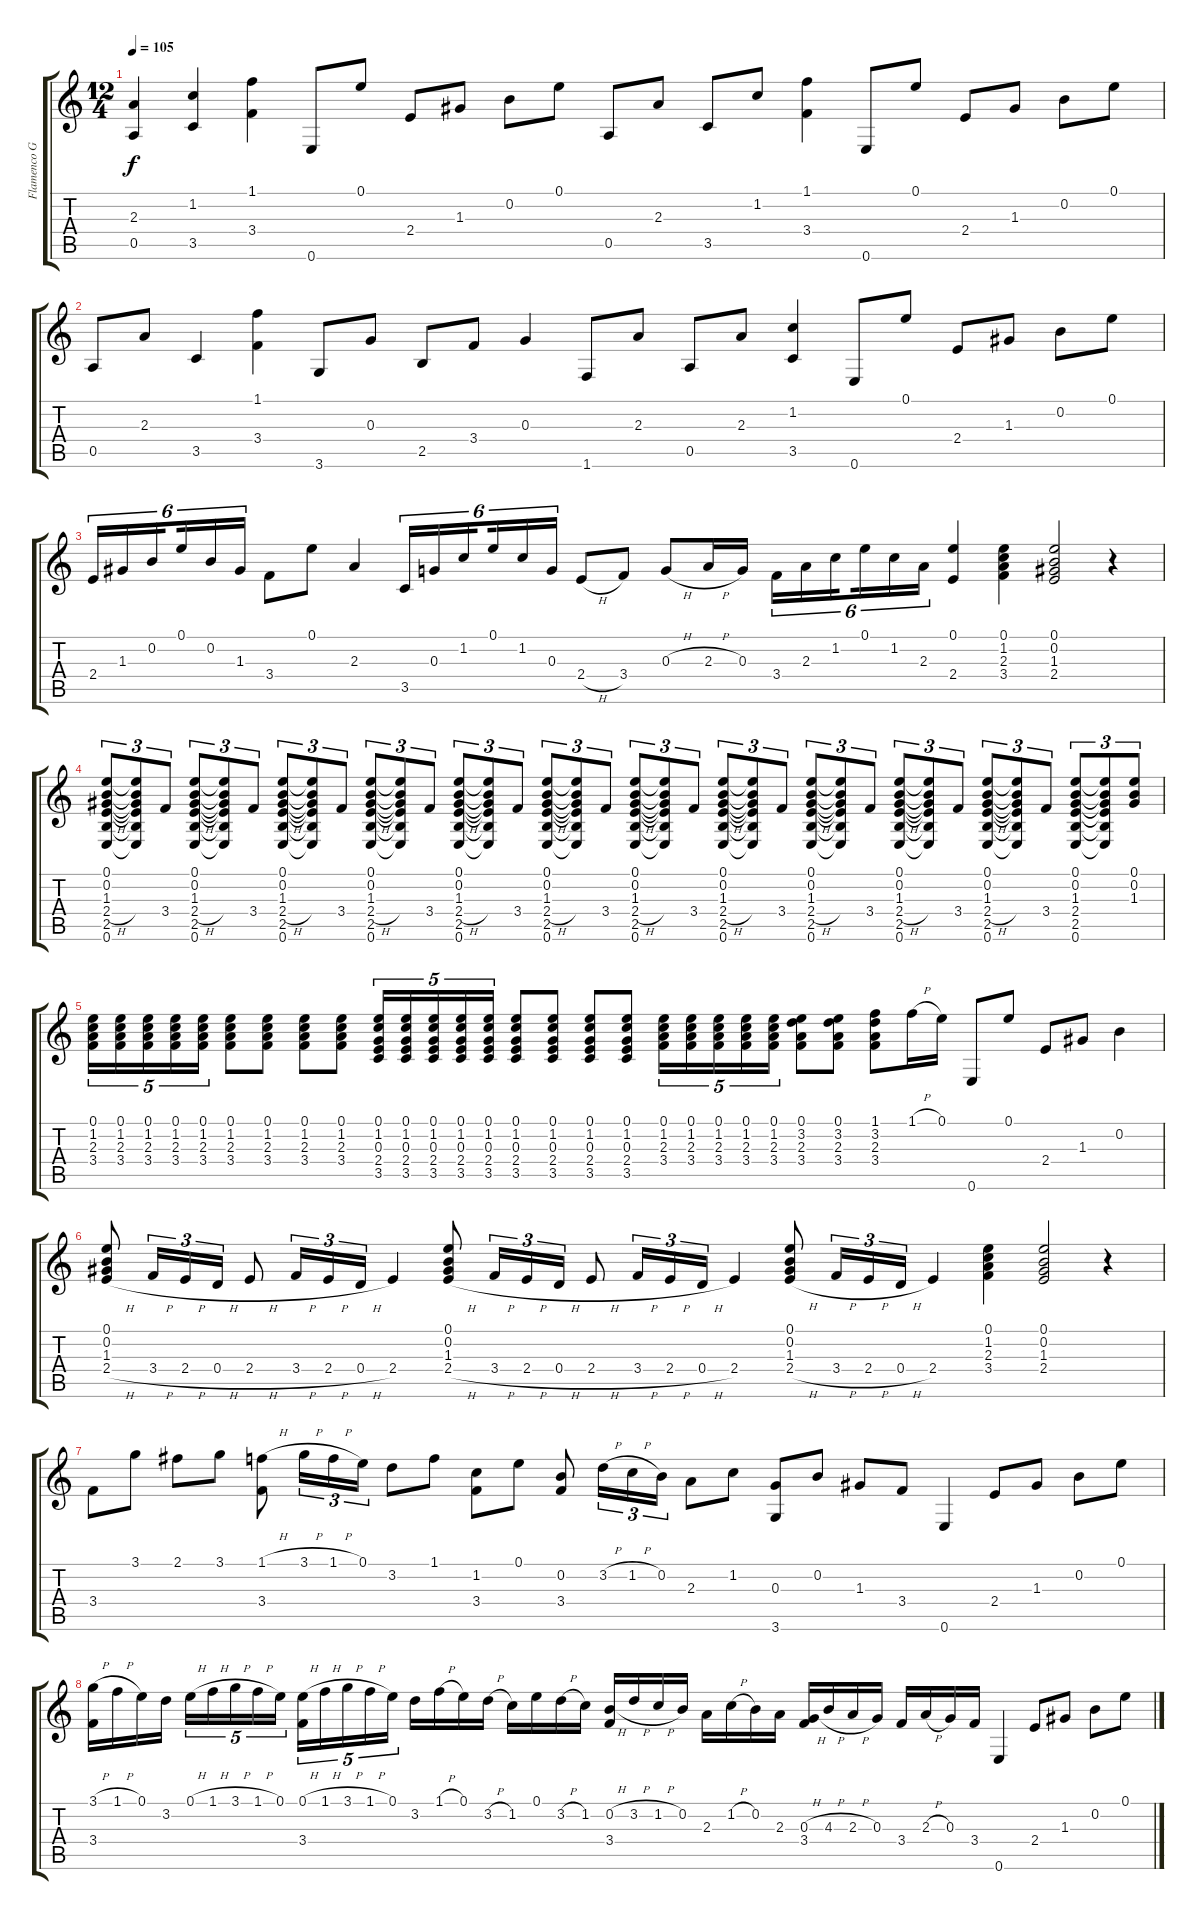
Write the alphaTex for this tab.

\track ("Flamenco Guitar" "Flamenco G") {instrument acousticguitarnylon}
\staff {score tabs}
\tuning (E4 B3 G3 D3 A2 E2) {hide}
\ts (12 4)
\tempo 105
\clef g2
\ks c
(2.3 0.5).4{dy f instrument acousticguitarnylon} (1.2 3.5).4 (1.1 3.4).4 0.6.8 0.1.8 2.4.8 1.3.8 0.2.8 0.1.8 0.5.8 2.3.8 3.5.8 1.2.8 (1.1 3.4).4 0.6.8 0.1.8 2.4.8 1.3.8 0.2.8 0.1.8 |
0.5.8 2.3.8 3.5.4 (1.1 3.4).4 3.6.8 0.3.8 2.5.8 3.4.8 0.3.4 1.6.8 2.3.8 0.5.8 2.3.8 (1.2 3.5).4 0.6.8 0.1.8 2.4.8 1.3.8 0.2.8 0.1.8 |
2.4.16{tu (6 4)} 1.3.16{tu (6 4)} 0.2.16{tu (6 4) beam splitsecondary} 0.1.16{tu (6 4)} 0.2.16{tu (6 4)} 1.3.16{tu (6 4)} 3.4.8 0.1.8 2.3.4 3.5.16{tu (6 4)} 0.3.16{tu (6 4)} 1.2.16{tu (6 4) beam splitsecondary} 0.1.16{tu (6 4)} 1.2.16{tu (6 4)} 0.3.16{tu (6 4)} 2.4{h}.8 3.4.8 0.3{h}.8 2.3{h}.16 0.3.16 3.4.16{tu (6 4)} 2.3.16{tu (6 4)} 1.2.16{tu (6 4) beam splitsecondary} 0.1.16{tu (6 4)} 1.2.16{tu (6 4)} 2.3.16{tu (6 4)} (0.1 2.4).4 (0.1 1.2 2.3 3.4).4 (0.1 0.2 1.3 2.4).2 r.4 |
(0.1 0.2 1.3 2.4{h} 2.5 0.6).8{tu (3 2)} (0.1{t} 0.2{t} 1.3{t} 2.4{t} 2.5{t} 0.6{t}).8{tu (3 2)} 3.4.8{tu (3 2)} (0.1 0.2 1.3 2.4{h} 2.5 0.6).8{tu (3 2)} (0.1{t} 0.2{t} 1.3{t} 2.4{t} 2.5{t} 0.6{t}).8{tu (3 2)} 3.4.8{tu (3 2)} (0.1 0.2 1.3 2.4{h} 2.5 0.6).8{tu (3 2)} (0.1{t} 0.2{t} 1.3{t} 2.4{t} 2.5{t} 0.6{t}).8{tu (3 2)} 3.4.8{tu (3 2)} (0.1 0.2 1.3 2.4{h} 2.5 0.6).8{tu (3 2)} (0.1{t} 0.2{t} 1.3{t} 2.4{t} 2.5{t} 0.6{t}).8{tu (3 2)} 3.4.8{tu (3 2)} (0.1 0.2 1.3 2.4{h} 2.5 0.6).8{tu (3 2)} (0.1{t} 0.2{t} 1.3{t} 2.4{t} 2.5{t} 0.6{t}).8{tu (3 2)} 3.4.8{tu (3 2)} (0.1 0.2 1.3 2.4{h} 2.5 0.6).8{tu (3 2)} (0.1{t} 0.2{t} 1.3{t} 2.4{t} 2.5{t} 0.6{t}).8{tu (3 2)} 3.4.8{tu (3 2)} (0.1 0.2 1.3 2.4{h} 2.5 0.6).8{tu (3 2)} (0.1{t} 0.2{t} 1.3{t} 2.4{t} 2.5{t} 0.6{t}).8{tu (3 2)} 3.4.8{tu (3 2)} (0.1 0.2 1.3 2.4{h} 2.5 0.6).8{tu (3 2)} (0.1{t} 0.2{t} 1.3{t} 2.4{t} 2.5{t} 0.6{t}).8{tu (3 2)} 3.4.8{tu (3 2)} (0.1 0.2 1.3 2.4{h} 2.5 0.6).8{tu (3 2)} (0.1{t} 0.2{t} 1.3{t} 2.4{t} 2.5{t} 0.6{t}).8{tu (3 2)} 3.4.8{tu (3 2)} (0.1 0.2 1.3 2.4{h} 2.5 0.6).8{tu (3 2)} (0.1{t} 0.2{t} 1.3{t} 2.4{t} 2.5{t} 0.6{t}).8{tu (3 2)} 3.4.8{tu (3 2)} (0.1 0.2 1.3 2.4{h} 2.5 0.6).8{tu (3 2)} (0.1{t} 0.2{t} 1.3{t} 2.4{t} 2.5{t} 0.6{t}).8{tu (3 2)} 3.4.8{tu (3 2)} (0.1 0.2 1.3 2.4 2.5 0.6).8{tu (3 2)} (0.1{t} 0.2{t} 1.3{t} 2.4{t} 2.5{t} 0.6{t}).8{tu (3 2)} (0.1 0.2 1.3).8{tu (3 2)} |
(0.1 1.2 2.3 3.4).16{tu (5 4)} (0.1 1.2 2.3 3.4).16{tu (5 4)} (0.1 1.2 2.3 3.4).16{tu (5 4)} (0.1 1.2 2.3 3.4).16{tu (5 4)} (0.1 1.2 2.3 3.4).16{tu (5 4)} (0.1 1.2 2.3 3.4).8 (0.1 1.2 2.3 3.4).8 (0.1 1.2 2.3 3.4).8 (0.1 1.2 2.3 3.4).8 (0.1 1.2 0.3 2.4 3.5).16{tu (5 4)} (0.1 1.2 0.3 2.4 3.5).16{tu (5 4)} (0.1 1.2 0.3 2.4 3.5).16{tu (5 4)} (0.1 1.2 0.3 2.4 3.5).16{tu (5 4)} (0.1 1.2 0.3 2.4 3.5).16{tu (5 4)} (0.1 1.2 0.3 2.4 3.5).8 (0.1 1.2 0.3 2.4 3.5).8 (0.1 1.2 0.3 2.4 3.5).8 (0.1 1.2 0.3 2.4 3.5).8 (0.1 1.2 2.3 3.4).16{tu (5 4)} (0.1 1.2 2.3 3.4).16{tu (5 4)} (0.1 1.2 2.3 3.4).16{tu (5 4)} (0.1 1.2 2.3 3.4).16{tu (5 4)} (0.1 1.2 2.3 3.4).16{tu (5 4)} (0.1 3.2 2.3 3.4).8 (0.1 3.2 2.3 3.4).8 (1.1 3.2 2.3 3.4).8 1.1{h}.16 0.1.16 0.6.8 0.1.8 2.4.8 1.3.8 0.2.4 |
(0.1 0.2 1.3 2.4{h}).8 3.4{h}.16{tu (3 2)} 2.4{h}.16{tu (3 2)} 0.4{h}.16{tu (3 2)} 2.4{h}.8 3.4{h}.16{tu (3 2)} 2.4{h}.16{tu (3 2)} 0.4{h}.16{tu (3 2)} 2.4.4 (0.1 0.2 1.3 2.4{h}).8 3.4{h}.16{tu (3 2)} 2.4{h}.16{tu (3 2)} 0.4{h}.16{tu (3 2)} 2.4{h}.8 3.4{h}.16{tu (3 2)} 2.4{h}.16{tu (3 2)} 0.4{h}.16{tu (3 2)} 2.4.4 (0.1 0.2 1.3 2.4{h}).8 3.4{h}.16{tu (3 2)} 2.4{h}.16{tu (3 2)} 0.4{h}.16{tu (3 2)} 2.4.4 (0.1 1.2 2.3 3.4).4 (0.1 0.2 1.3 2.4).2 r.4 |
3.4.8 3.1.8 2.1.8 3.1.8 (1.1{h} 3.4).8 3.1{h}.16{tu (3 2)} 1.1{h}.16{tu (3 2)} 0.1.16{tu (3 2)} 3.2.8 1.1.8 (1.2 3.4).8 0.1.8 (0.2 3.4).8 3.2{h}.16{tu (3 2)} 1.2{h}.16{tu (3 2)} 0.2.16{tu (3 2)} 2.3.8 1.2.8 (0.3 3.6).8 0.2.8 1.3.8 3.4.8 0.6.4 2.4.8 1.3.8 0.2.8 0.1.8 |
(3.1{h} 3.4).16 1.1{h}.16 0.1.16 3.2.16{beam splitsecondary} 0.1{h}.16{tu (5 4)} 1.1{h}.16{tu (5 4)} 3.1{h}.16{tu (5 4)} 1.1{h}.16{tu (5 4)} 0.1.16{tu (5 4) beam splitsecondary} (0.1{h} 3.4).16{tu (5 4)} 1.1{h}.16{tu (5 4)} 3.1{h}.16{tu (5 4)} 1.1{h}.16{tu (5 4)} 0.1.16{tu (5 4)} 3.2.16 1.1{h}.16 0.1.16 3.2{h}.16 1.2.16 0.1.16 3.2{h}.16 1.2.16 (0.2{h} 3.4).16 3.2{h}.16 1.2{h}.16 0.2.16 2.3.16 1.2{h}.16 0.2.16 2.3.16 (0.3{h} 3.4).16 4.3{h}.16 2.3{h}.16 0.3.16 3.4.16 2.3{h}.16 0.3.16 3.4.16 0.6.4 2.4.8 1.3.8 0.2.8 0.1.8
